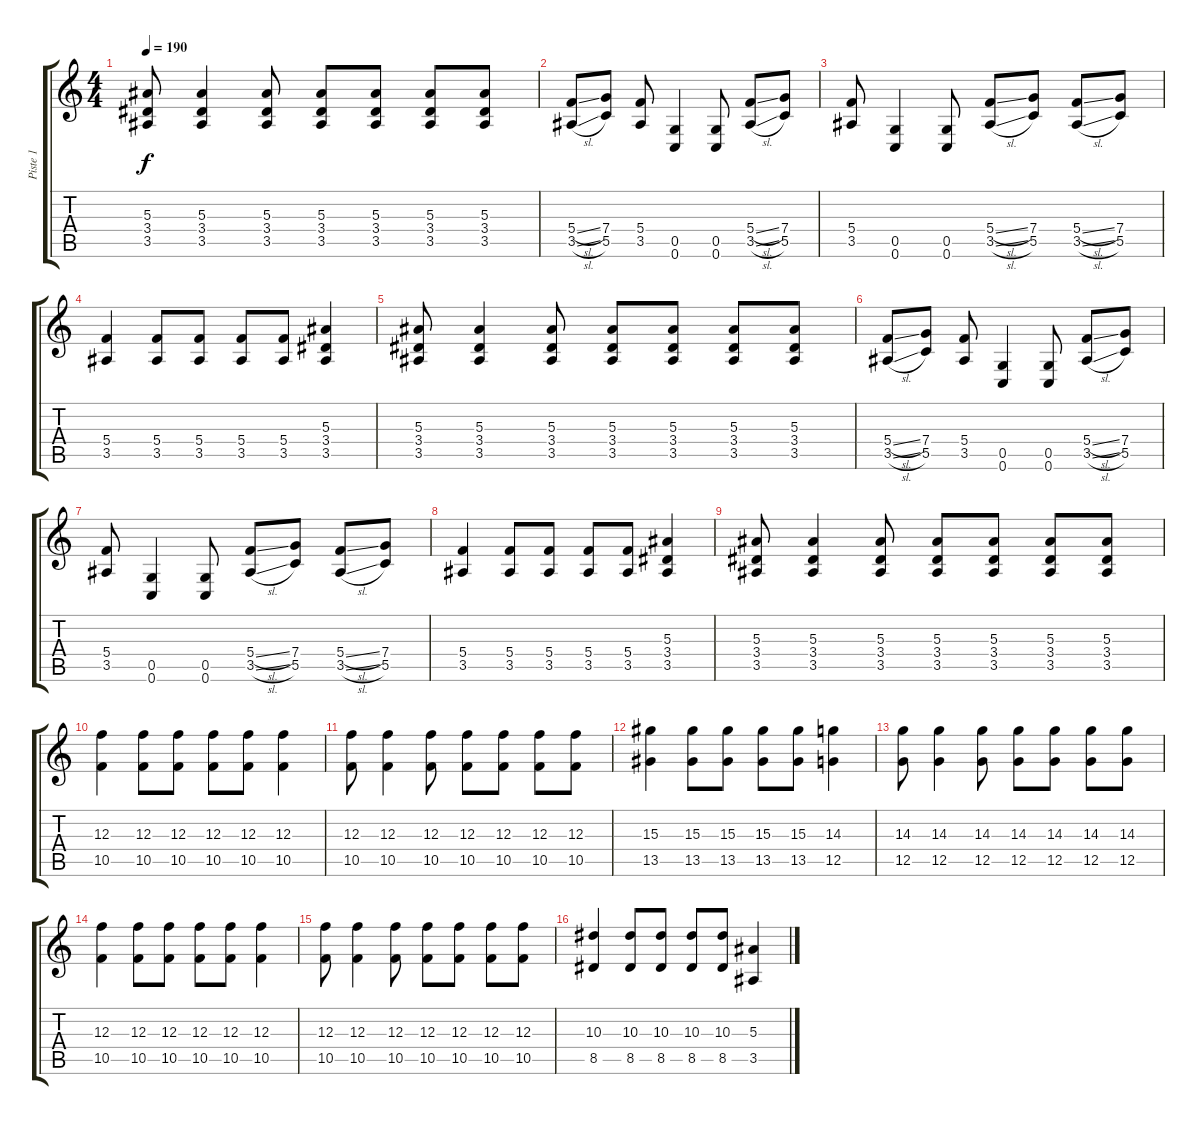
\track ("Piste 1" "Piste 1") {instrument distortionguitar}
\staff {score tabs}
\tuning (D4 A3 F3 C3 G2 C2) {hide}
\ts (4 4)
\tempo 190
\clef g2
\ks c
(5.3 3.4 3.5).8{dy f} (5.3 3.4 3.5).4 (5.3 3.4 3.5).8 (5.3 3.4 3.5).8 (5.3 3.4 3.5).8 (5.3 3.4 3.5).8 (5.3 3.4 3.5).8 |
(5.4{sl} 3.5{sl}).8 (7.4 5.5).8 (5.4 3.5).8 (0.5 0.6).4 (0.5 0.6).8 (5.4{sl} 3.5{sl}).8 (7.4 5.5).8 |
(5.4 3.5).8 (0.5 0.6).4 (0.5 0.6).8 (5.4{sl} 3.5{sl}).8 (7.4 5.5).8 (5.4{sl} 3.5{sl}).8 (7.4 5.5).8 |
(5.4 3.5).4 (5.4 3.5).8 (5.4 3.5).8 (5.4 3.5).8 (5.4 3.5).8 (5.3 3.4 3.5).4 |
(5.3 3.4 3.5).8 (5.3 3.4 3.5).4 (5.3 3.4 3.5).8 (5.3 3.4 3.5).8 (5.3 3.4 3.5).8 (5.3 3.4 3.5).8 (5.3 3.4 3.5).8 |
(5.4{sl} 3.5{sl}).8 (7.4 5.5).8 (5.4 3.5).8 (0.5 0.6).4 (0.5 0.6).8 (5.4{sl} 3.5{sl}).8 (7.4 5.5).8 |
(5.4 3.5).8 (0.5 0.6).4 (0.5 0.6).8 (5.4{sl} 3.5{sl}).8 (7.4 5.5).8 (5.4{sl} 3.5{sl}).8 (7.4 5.5).8 |
(5.4 3.5).4 (5.4 3.5).8 (5.4 3.5).8 (5.4 3.5).8 (5.4 3.5).8 (5.3 3.4 3.5).4 |
(5.3 3.4 3.5).8 (5.3 3.4 3.5).4 (5.3 3.4 3.5).8 (5.3 3.4 3.5).8 (5.3 3.4 3.5).8 (5.3 3.4 3.5).8 (5.3 3.4 3.5).8 |
(12.3 10.5).4 (12.3 10.5).8 (12.3 10.5).8 (12.3 10.5).8 (12.3 10.5).8 (12.3 10.5).4 |
(12.3 10.5).8 (12.3 10.5).4 (12.3 10.5).8 (12.3 10.5).8 (12.3 10.5).8 (12.3 10.5).8 (12.3 10.5).8 |
(15.3 13.5).4 (15.3 13.5).8 (15.3 13.5).8 (15.3 13.5).8 (15.3 13.5).8 (14.3 12.5).4 |
(14.3 12.5).8 (14.3 12.5).4 (14.3 12.5).8 (14.3 12.5).8 (14.3 12.5).8 (14.3 12.5).8 (14.3 12.5).8 |
(12.3 10.5).4 (12.3 10.5).8 (12.3 10.5).8 (12.3 10.5).8 (12.3 10.5).8 (12.3 10.5).4 |
(12.3 10.5).8 (12.3 10.5).4 (12.3 10.5).8 (12.3 10.5).8 (12.3 10.5).8 (12.3 10.5).8 (12.3 10.5).8 |
(10.3 8.5).4 (10.3 8.5).8 (10.3 8.5).8 (10.3 8.5).8 (10.3 8.5).8 (5.3 3.5).4
